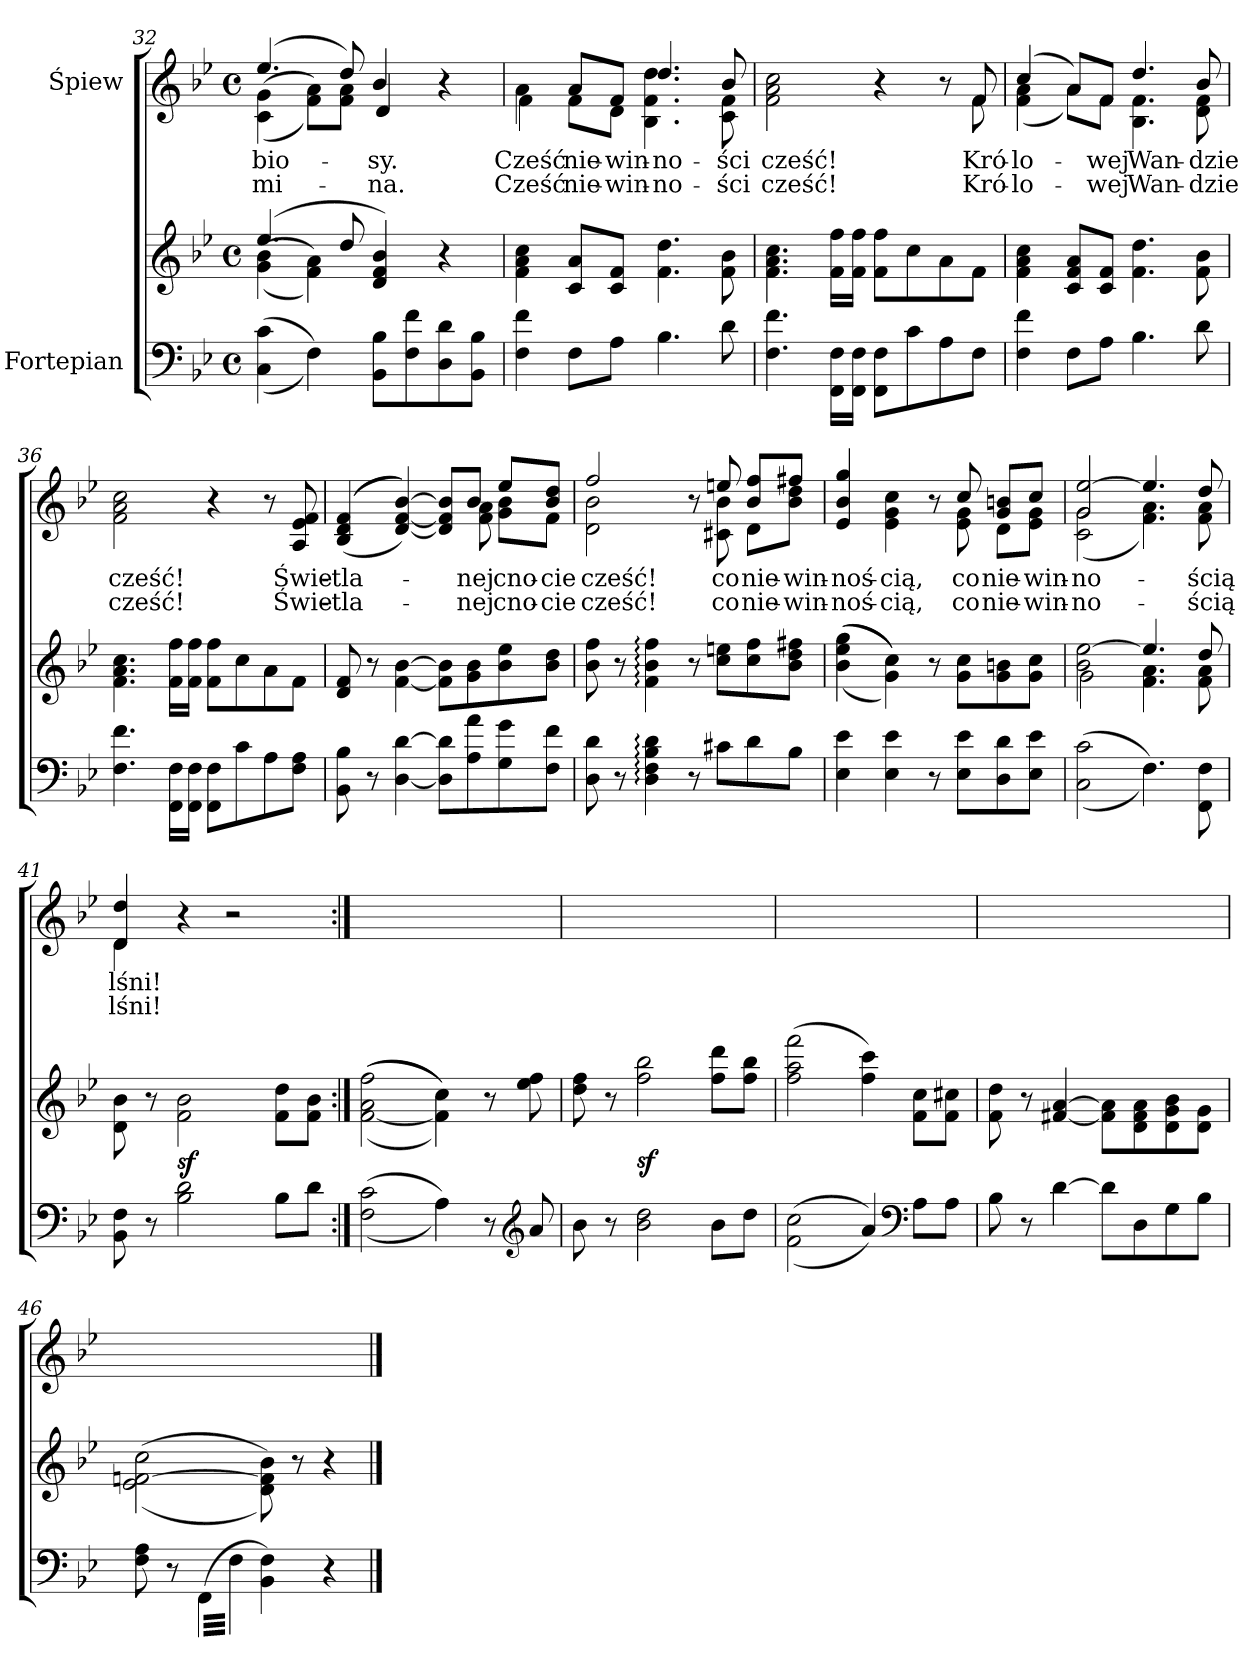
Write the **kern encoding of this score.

**kern	**kern	**dynam	**kern	**text	**text
*part2	*part2	*part2	*part1	*part1	*part1
*staff3	*staff2	*staff2/3	*staff1	*staff1	*staff1
*I"Fortepian	*	*	*I"Śpiew	*	*
*clefF4	*clefG2	*	*clefG2	*	*
*k[b-e-]	*k[b-e-]	*	*k[b-e-]	*	*
*M4/4	*M4/4	*	*M4/4	*	*
*met(c)	*met(c)	*	*met(c)	*	*
=32	=32	=32	=32	=32	=32
*	*^	*	*^	*	*
(<(>4C\ 4c\	(4.ee-/	(<(>4g\ 4b-\	.	(4.ee-/	(<(>4c\ 4g\	-bio-	-mi-
4F\))	.	4f\ 4a\))	.	.	8f\ 8a\L))	.	.
.	8dd/	.	.	8dd/)	8f\ 8a\J	.	.
8BB-\ 8B-\L	4d/ 4f/ 4b-/)	2ryy	.	4b-/	4d/	-sy.	-na.
8F\ 8f\	.	.	.	.	.	.	.
8D\ 8d\	4r	.	.	4r	4ryy	.	.
8BB-\ 8B-\J	.	.	.	.	.	.	.
*	*v	*v	*	*	*	*	*
=33	=33	=33	=33	=33	=33	=33
!	!	!	!	!	!	!LO:LY:i
4F\ 4f\	4f\ 4a\ 4cc\	.	4a\	4f\	Cześć	Cześć
!	!	!	!	!	!	!LO:LY:i
8F\L	8c/ 8a/L	.	8a/L	8f\L	nie-	nie-
!	!	!	!	!	!	!LO:LY:i
8A\J	8c/ 8f/J	.	8f/J	8d\J	-win-	-win-
!	!	!	!	!	!	!LO:LY:i
4.B-\	4.f\ 4.dd\	.	4.dd/	4.B-\ 4.f\ 4.dd\	-no-	-no-
!	!	!	!	!	!	!LO:LY:i
8d\	8f\ 8b-\	.	8b-/	8c\ 8f\	-ści	-ści
=34	=34	=34	=34	=34	=34	=34
!	!	!	!	!	!	!LO:LY:i
4.F\ 4.f\	4.f\ 4.a\ 4.cc\	.	2f\ 2a\ 2cc\	2.ryy	cześć!	cześć!
16FF\ 16F\LL	16f\ 16ff\LL	.	.	.	.	.
16FF\ 16F\JJ	16f\ 16ff\JJ	.	.	.	.	.
8FF\ 8F\L	8f\ 8ff\L	.	4r	.	.	.
8c\	8cc\	.	.	.	.	.
8A\	8a\	.	8r	8ryy	.	.
!	!	!	!	!	!	!LO:LY:i
8F\J	8f\J	.	8f/	8f\	Kró-	Kró-
=35	=35	=35	=35	=35	=35	=35
!	!	!	!	!	!	!LO:LY:i
4F\ 4f\	4f\ 4a\ 4cc\	.	(4cc/	(4f\ 4a\	-lo-	-lo-
8F\L	8c/ 8f/ 8a/L	.	8a/L)	8a\L)	.	.
!	!	!	!	!	!	!LO:LY:i
8A\J	8c/ 8f/J	.	8f/J	8f\J	-wej	-wej
!	!	!	!	!	!	!LO:LY:i
4.B-\	4.f\ 4.dd\	.	4.dd/	4.B-\ 4.f\	Wan-	Wan-
!	!	!	!	!	!	!LO:LY:i
8d\	8f\ 8b-\	.	8b-/	8d\ 8f\	-dzie	-dzie
=36	=36	=36	=36	=36	=36	=36
!	!	!	!	!	!	!LO:LY:i
*	*	*	*v	*v	*	*
4.F\ 4.f\	4.f\ 4.a\ 4.cc\	.	2f\ 2a\ 2cc\	cześć!	cześć!
16FF\ 16F\LL	16f\ 16ff\LL	.	.	.	.
16FF\ 16F\JJ	16f\ 16ff\JJ	.	.	.	.
8FF\ 8F\L	8f\ 8ff\L	.	4r	.	.
8c\	8cc\	.	.	.	.
8A\	8a\	.	8r	.	.
!	!	!	!	!	!LO:LY:i
8F\ 8A\J	8f\J	.	8A/ 8e-/ 8f/	Świe-	Świe-
=37	=37	=37	=37	=37	=37
!	!	!	!	!	!LO:LY:i
*	*	*	*^	*	*
8BB-\ 8B-\	8d/ 8f/	.	(<(<(>4B-/ 4d/ 4f/	2ryy	-tla-	-tla-
8r	8r	.	.	.	.	.
[4D\ [4d\	[4f\ [4b-\	.	[4d/ [4f/ [4b-/)))	.	.	.
8D]\ 8d]\L	8f]\ 8b-]\L	.	8d]/ 8f]/ 8b-]/L	8ryy	.	.
!	!	!	!	!	!	!LO:LY:i
8A\ 8a\	8g\ 8b-\	.	8b-/J	8f\ 8a\	-nej	-nej
!	!	!	!	!	!	!LO:LY:i
8G\ 8g\	8b-\ 8ee-\	.	8ee-/L	8g\ 8b-\L	cno-	cno-
!	!	!	!	!	!	!LO:LY:i
8F\ 8f\J	8b-\ 8dd\J	.	8b-/ 8dd/J	8f\J	-cie	-cie
=38	=38	=38	=38	=38	=38	=38
!	!	!	!	!	!	!LO:LY:i
8D\ 8d\	8b-\ 8ff\	.	2ff/	2d\ 2b-\	cześć!	cześć!
8r	8r	.	.	.	.	.
4D:\ 4F:\ 4B-:\ 4d:\	4f:\ 4b-:\ 4ff:\	.	.	.	.	.
8r	8r	.	8r	8ryy	.	.
!	!	!	!	!	!	!LO:LY:i
8c#X\L	8cc\ 8een\L	.	8een/	8c#X\ 8b-\	co	co
!	!	!	!	!	!	!LO:LY:i
8d\	8cc\ 8ff\	.	8b-/ 8ff/L	8d\L	nie-	nie-
!	!	!	!	!	!	!LO:LY:i
8B-\J	8b-\ 8dd\ 8ff#X\J	.	8ff#X/J	8b-\ 8dd\J	-win-	-win-
=39	=39	=39	=39	=39	=39	=39
!	!	!	!	!	!	!LO:LY:i
4E-\ 4e-\	(<(>(>4b-\ 4ee-\ 4gg\	.	4e-/ 4b-/ 4gg/	2ryy	-noś-	-noś-
!	!	!	!	!	!	!LO:LY:i
4E-\ 4e-\	4g\ 4cc\)))	.	4e-\ 4g\ 4cc\	.	-cią,	-cią,
8r	8r	.	8r	8ryy	.	.
!	!	!	!	!	!	!LO:LY:i
8E-\ 8e-\L	8g\ 8cc\L	.	8cc/	8e-\ 8g\	co	co
!	!	!	!	!	!	!LO:LY:i
8D\ 8d\	8g\ 8bn\	.	8g/ 8bn/L	8d\L	nie-	nie-
!	!	!	!	!	!	!LO:LY:i
8E-\ 8e-\J	8g\ 8cc\J	.	8cc/J	8e-\ 8g\J	-win-	-win-
=40	=40	=40	=40	=40	=40	=40
*	*^	*	*	*	*	*
!	!	!	!	!	!	!	!LO:LY:i
(<(>2C\ 2c\	2b-\ [2ee-\	2g\	.	2g/ [2ee-/	(<2c\ 2g\	-no-	-no-
4.F\))	4.ee-/]	4.f\ 4.a\	.	4.ee-/]	4.f\ 4.a\)	.	.
!	!	!	!	!	!	!	!LO:LY:i
8FF\ 8F\	8dd/	8f\ 8a\	.	8dd/	8f\ 8a\	-ścią	-ścią
=41	=41	=41	=41	=41	=41	=41	=41
!	!	!	!	!	!	!	!LO:LY:i
*	*v	*v	*	*	*	*	*
8BB-\ 8F\	8d\ 8b-\	.	4d/ 4dd/	4d\	lśni!	lśni!
8r	8r	.	.	.	.	.
2B-\ 2d\	2f\ 2b-\	sf	4r	2.ryy	.	.
.	.	.	2r	.	.	.
8B-\L	8f\ 8dd\L	.	.	.	.	.
8d\J	8f\ 8b-\J	.	.	.	.	.
*	*	*	*v	*v	*	*
=42:|!	=42:|!	=42:|!	=42:|!	=42:|!	=42:|!
(<(>2F\ 2c\	(<(>(>[2f\ 2a\ 2ff\	.	1ryy	.	.
4A\))	4f]\ 4cc\)))	.	.	.	.
8r	8r	.	.	.	.
*clefG2	*	*	*	*	*
8a/	8ee-\ 8ff\	.	.	.	.
=43	=43	=43	=43	=43	=43
8b-\	8dd\ 8ff\	.	1ryy	.	.
8r	8r	.	.	.	.
2b-\ 2dd\	2ff\ 2bb-\	sf	.	.	.
8b-\L	8ff\ 8ddd\L	.	.	.	.
8dd\J	8ff\ 8bb-\J	.	.	.	.
=44	=44	=44	=44	=44	=44
(<(>2f\ 2cc\	(2ff\ 2aa\ 2fff\	.	1ryy	.	.
4a/))	4ff\ 4ccc\)	.	.	.	.
*clefF4	*	*	*	*	*
8A\L	8f\ 8cc\L	.	.	.	.
8A\J	8f\ 8cc#X\J	.	.	.	.
=45	=45	=45	=45	=45	=45
8B-\	8f\ 8dd\	.	1ryy	.	.
8r	8r	.	.	.	.
[4d\	[4f#X/ [4a/	.	.	.	.
8d\L]	8f#]\ 8a]\L	.	.	.	.
8D\	8d\ 8f#\ 8a\	.	.	.	.
8G\	8d\ 8g\ 8b-\	.	.	.	.
8B-\J	8d\ 8g\J	.	.	.	.
=46	=46	=46	=46	=46	=46
8F\ 8A\	(<(>2e-\ [2fn\ 2cc\	.	1ryy	.	.
8r	.	.	.	.	.
*tremolo	*	*	*	*	*
(32FF\LLL	.	.	.	.	.
32F\	.	.	.	.	.
32FF\	.	.	.	.	.
32F\	.	.	.	.	.
32FF\	.	.	.	.	.
32F\	.	.	.	.	.
32FF\	.	.	.	.	.
32F\JJJ	.	.	.	.	.
*Xtremolo	*	*	*	*	*
4BB-\ 4F\)	8d\ 8f]\ 8b-\))	.	.	.	.
.	.	.	.	.	.
.	.	.	.	.	.
.	.	.	.	.	.
.	8r	.	.	.	.
4r	4r	.	.	.	.
==	==	==	==	==	==
*-	*-	*-	*-	*-	*-
